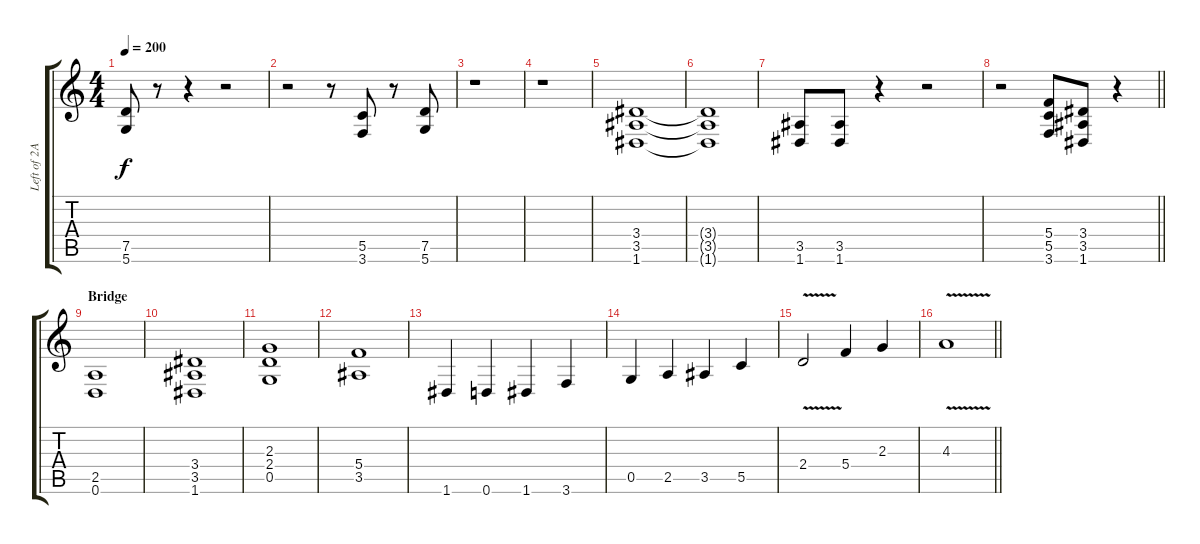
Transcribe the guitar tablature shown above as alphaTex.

\track ("Left of 2A" "Left of 2A") {instrument distortionguitar}
\staff {score tabs}
\tuning (D4 A3 F3 C3 G2 D2) {hide}
\ts (4 4)
\tempo 200
\clef g2
\ks c
(7.5 5.6).8{dy f} r.8 r.4 r.2 |
r.2 r.8 (5.5 3.6).8 r.8 (7.5 5.6).8 |
r.1 |
r.1 |
(3.4 3.5 1.6).1 |
(3.4{t} 3.5{t} 1.6{t}).1 |
(3.5 1.6).8 (3.5 1.6).8 r.4 r.2 |
\barLineRight lightlight
r.2 (5.4 5.5 3.6).8 (3.4 3.5 1.6).8 r.4 |
\section ("" "Bridge")
(2.5 0.6).1 |
(3.4 3.5 1.6).1 |
(2.3 2.4 0.5).1 |
(5.4 3.5).1 |
1.6.4 0.6.4 1.6.4 3.6.4 |
0.5.4 2.5.4 3.5.4 5.5.4 |
2.4{v}.2 5.4.4 2.3.4 |
\barLineRight lightlight
4.3{v}.1
